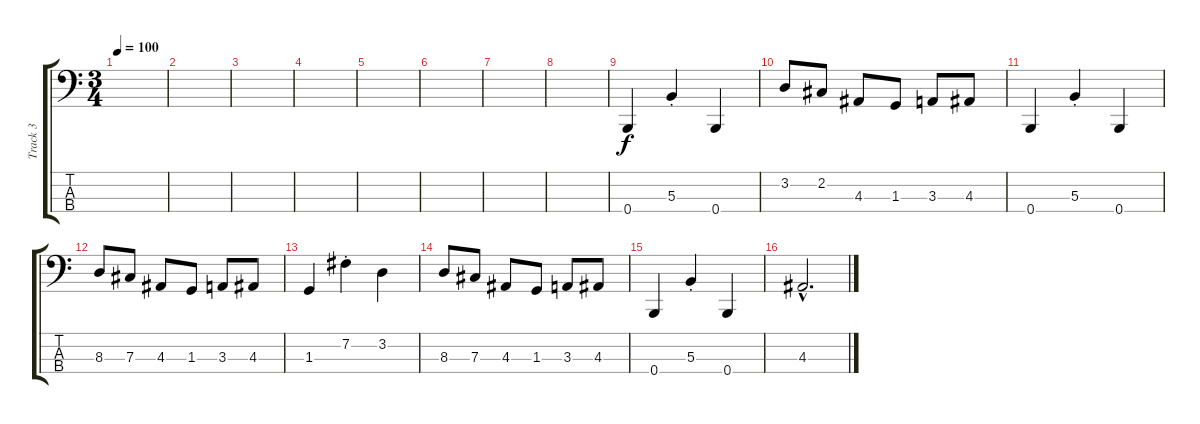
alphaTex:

\track ("Track 3" "Track 3") {instrument electricbasspick}
\staff {score tabs}
\tuning (E2 B1 Gb1 B0) {hide}
\ts (3 4)
\tempo 100
\clef f4
\ks c
|
|
|
|
|
|
|
|
0.4.4 5.3{st}.4 0.4.4 |
3.2.8 2.2.8 4.3.8 1.3.8 3.3.8 4.3.8 |
0.4.4 5.3{st}.4 0.4.4 |
8.3.8 7.3.8 4.3.8 1.3.8 3.3.8 4.3.8 |
1.3.4 7.2{st}.4 3.2.4 |
8.3.8 7.3.8 4.3.8 1.3.8 3.3.8 4.3.8 |
0.4.4 5.3{st}.4 0.4.4 |
4.3{hac}.2{d}
